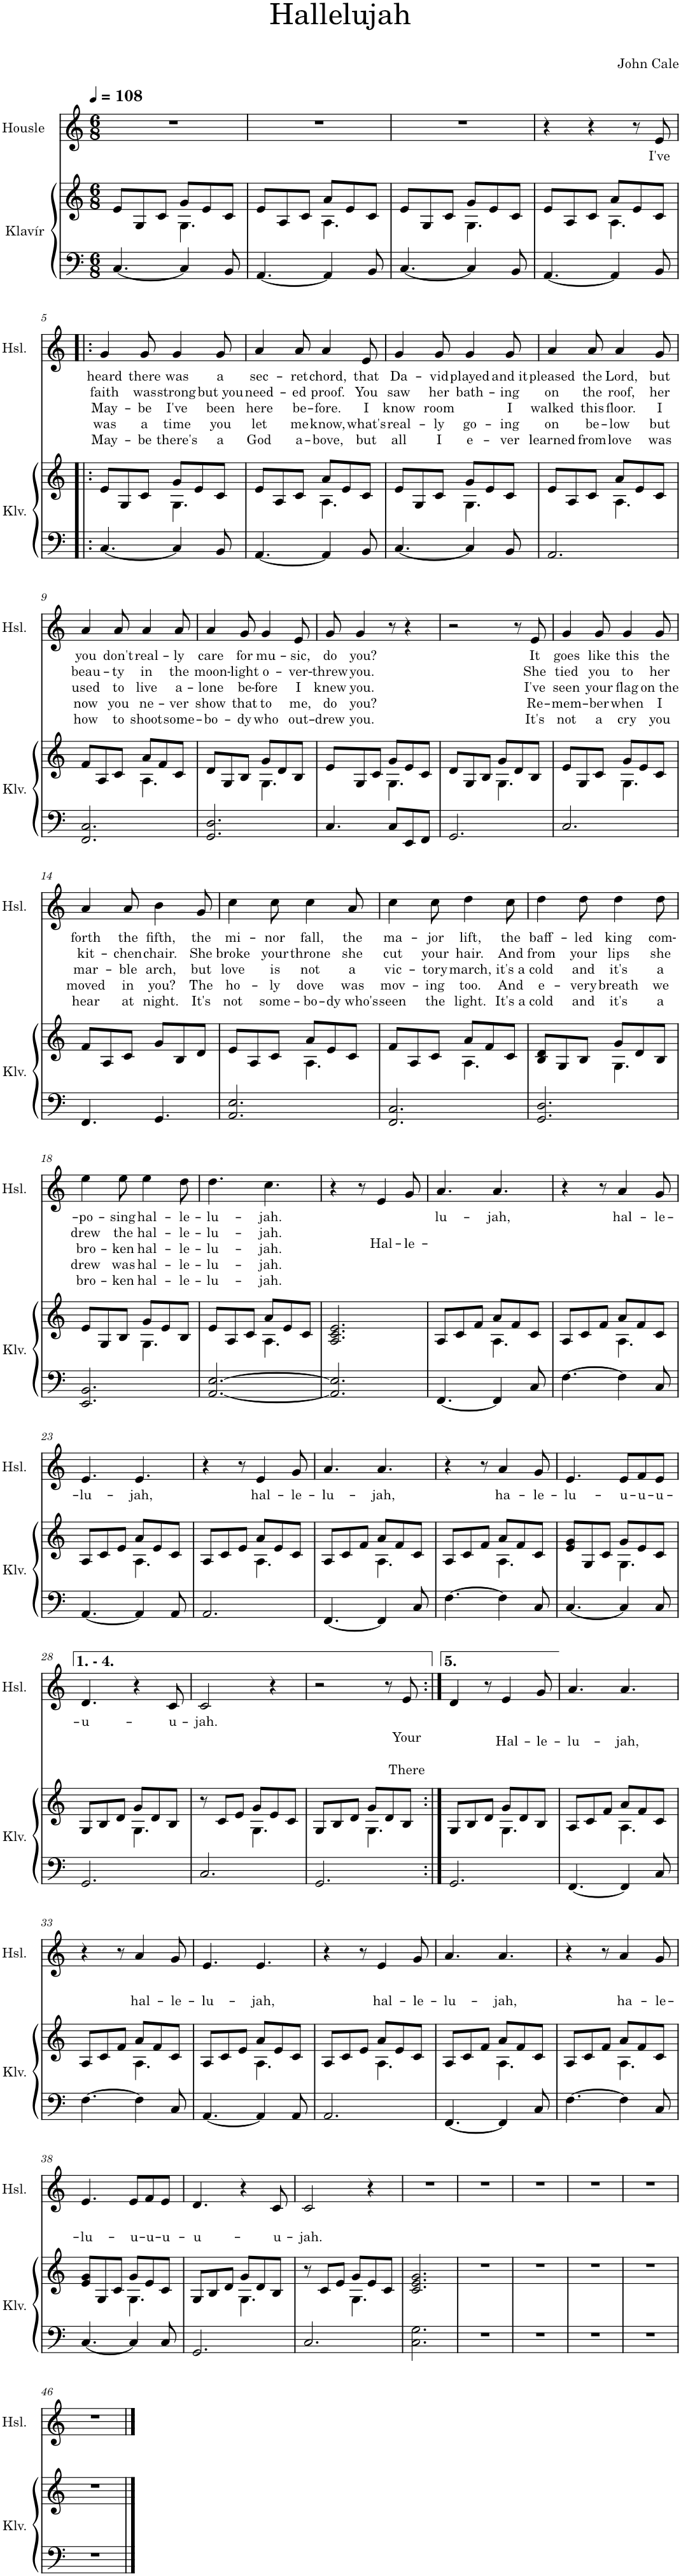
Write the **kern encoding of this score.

**kern	**kern	**kern	**text	**text	**text	**text	**text
*part2	*part2	*part1	*part1	*part1	*part1	*part1	*part1
*staff3	*staff2	*staff1	*staff1	*staff1	*staff1	*staff1	*staff1
*I"Klavír	*	*I"Housle	*	*	*	*	*
*I'Klv.	*	*I'Hsl.	*	*	*	*	*
*clefF4	*clefG2	*clefG2	*	*	*	*	*
*k[]	*k[]	*k[]	*	*	*	*	*
*M6/8	*M6/8	*M6/8	*	*	*	*	*
*MM108	*MM108	*MM108	*	*	*	*	*
=1	=1	=1	=1	=1	=1	=1	=1
*	*^	*	*	*	*	*	*
[4.C/	8e/L	4.ryy	2.r	.	.	.	.	.
.	8G/	.	.	.	.	.	.	.
.	8c/J	.	.	.	.	.	.	.
4C/]	8g/L	4.G\	.	.	.	.	.	.
.	8e/	.	.	.	.	.	.	.
8BB/	8c/J	.	.	.	.	.	.	.
=2	=2	=2	=2	=2	=2	=2	=2	=2
[4.AA/	8e/L	4.ryy	2.r	.	.	.	.	.
.	8A/	.	.	.	.	.	.	.
.	8c/J	.	.	.	.	.	.	.
4AA/]	8a/L	4.A\	.	.	.	.	.	.
.	8e/	.	.	.	.	.	.	.
8BB/	8c/J	.	.	.	.	.	.	.
=3	=3	=3	=3	=3	=3	=3	=3	=3
[4.C/	8e/L	4.ryy	2.r	.	.	.	.	.
.	8G/	.	.	.	.	.	.	.
.	8c/J	.	.	.	.	.	.	.
4C/]	8g/L	4.G\	.	.	.	.	.	.
.	8e/	.	.	.	.	.	.	.
8BB/	8c/J	.	.	.	.	.	.	.
=4	=4	=4	=4	=4	=4	=4	=4	=4
[4.AA/	8e/L	4.ryy	4r	.	.	.	.	.
.	8A/	.	.	.	.	.	.	.
.	8c/J	.	4r	.	.	.	.	.
4AA/]	8a/L	4.A\	.	.	.	.	.	.
.	8e/	.	8r	.	.	.	.	.
!	!	!	!	!LO:LY:b	!	!	!	!
8BB/	8c/J	.	8e/	I've	.	.	.	.
!!LO:LB:g=z
=5!|:	=5!|:	=5!|:	=5!|:	=5!|:	=5!|:	=5!|:	=5!|:	=5!|:
!	!	!	!	!LO:LY:b	!LO:LY:b	!LO:LY:b	!LO:LY:b	!LO:LY:b
[4.C/	8e/L	4.ryy	4g/	heard	faith	May-	was	May-
.	8G/	.	.	.	.	.	.	.
!	!	!	!	!LO:LY:b	!LO:LY:b	!LO:LY:b	!LO:LY:b	!LO:LY:b
.	8c/J	.	8g/	there	was	-be	a	-be
!	!	!	!	!LO:LY:b	!LO:LY:b	!LO:LY:b	!LO:LY:b	!LO:LY:b
4C/]	8g/L	4.G\	4g/	was	strong	I've	time	there's
.	8e/	.	.	.	.	.	.	.
!	!	!	!	!LO:LY:b	!LO:LY:b	!LO:LY:b	!LO:LY:b	!LO:LY:b
8BB/	8c/J	.	8g/	a	but you	been	you	a
=6	=6	=6	=6	=6	=6	=6	=6	=6
!	!	!	!	!LO:LY:b	!LO:LY:b	!LO:LY:b	!LO:LY:b	!LO:LY:b
[4.AA/	8e/L	4.ryy	4a/	sec-	need-	here	let	God
.	8A/	.	.	.	.	.	.	.
!	!	!	!	!LO:LY:b	!LO:LY:b	!LO:LY:b	!LO:LY:b	!LO:LY:b
.	8c/J	.	8a/	-ret	-ed	be-	me	a-
!	!	!	!	!LO:LY:b	!LO:LY:b	!LO:LY:b	!LO:LY:b	!LO:LY:b
4AA/]	8a/L	4.A\	4a/	chord,	proof.	-fore.	know,	-bove,
.	8e/	.	.	.	.	.	.	.
!	!	!	!	!LO:LY:b	!LO:LY:b	!LO:LY:b	!LO:LY:b	!LO:LY:b
8BB/	8c/J	.	8e/	that	You	I	what's	but
=7	=7	=7	=7	=7	=7	=7	=7	=7
!	!	!	!	!LO:LY:b	!LO:LY:b	!LO:LY:b	!LO:LY:b	!LO:LY:b
[4.C/	8e/L	4.ryy	4g/	Da-	saw	know	real-	all
.	8G/	.	.	.	.	.	.	.
!	!	!	!	!LO:LY:b	!LO:LY:b	!LO:LY:b	!LO:LY:b	!LO:LY:b
.	8c/J	.	8g/	-vid	her	room	ly	I
!	!	!	!	!LO:LY:b	!LO:LY:b	!	!LO:LY:b	!LO:LY:b
4C/]	8g/L	4.G\	4g/	played	bath-	.	go-	e-
.	8e/	.	.	.	.	.	.	.
!	!	!	!	!LO:LY:b	!LO:LY:b	!LO:LY:b	!LO:LY:b	!LO:LY:b
8BB/	8c/J	.	8g/	and it	-ing	I	-ing	-ver
=8	=8	=8	=8	=8	=8	=8	=8	=8
!	!	!	!	!LO:LY:b	!LO:LY:b	!LO:LY:b	!LO:LY:b	!LO:LY:b
2.AA/	8e/L	4.ryy	4a/	pleased	on	walked	on	learned
.	8A/	.	.	.	.	.	.	.
!	!	!	!	!LO:LY:b	!LO:LY:b	!LO:LY:b	!LO:LY:b	!LO:LY:b
.	8c/J	.	8a/	the	the	this	be-	from
!	!	!	!	!LO:LY:b	!LO:LY:b	!LO:LY:b	!LO:LY:b	!LO:LY:b
.	8a/L	4.A\	4a/	Lord,	roof,	floor.	-low	love
.	8e/	.	.	.	.	.	.	.
!	!	!	!	!LO:LY:b	!LO:LY:b	!LO:LY:b	!LO:LY:b	!LO:LY:b
.	8c/J	.	8g/	but	her	I	but	was
!!LO:LB:g=z
=9	=9	=9	=9	=9	=9	=9	=9	=9
!	!	!	!	!LO:LY:b	!LO:LY:b	!LO:LY:b	!LO:LY:b	!LO:LY:b
2.FF/ 2.C/	8f/L	4.ryy	4a/	you	beau-	used	now	how
.	8A/	.	.	.	.	.	.	.
!	!	!	!	!LO:LY:b	!LO:LY:b	!LO:LY:b	!LO:LY:b	!LO:LY:b
.	8c/J	.	8a/	don't	-ty	to	you	to
!	!	!	!	!LO:LY:b	!LO:LY:b	!LO:LY:b	!LO:LY:b	!LO:LY:b
.	8a/L	4.A\	4a/	real-	in	live	ne-	shoot
.	8f/	.	.	.	.	.	.	.
!	!	!	!	!LO:LY:b	!LO:LY:b	!LO:LY:b	!LO:LY:b	!LO:LY:b
.	8c/J	.	8a/	-ly	the	a-	-ver	some-
=10	=10	=10	=10	=10	=10	=10	=10	=10
!	!	!	!	!LO:LY:b	!LO:LY:b	!LO:LY:b	!LO:LY:b	!LO:LY:b
2.GG/ 2.D/	8d/L	4.ryy	4a/	care	moon-	-lone	show	-bo-
.	8G/	.	.	.	.	.	.	.
!	!	!	!	!LO:LY:b	!LO:LY:b	!LO:LY:b	!LO:LY:b	!LO:LY:b
.	8B/J	.	8g/	for	-light	be-	that	-dy
!	!	!	!	!LO:LY:b	!LO:LY:b	!LO:LY:b	!LO:LY:b	!LO:LY:b
.	8g/L	4.G\	4g/	mu-	o-	-fore	to	who
.	8d/	.	.	.	.	.	.	.
!	!	!	!	!LO:LY:b	!LO:LY:b	!LO:LY:b	!LO:LY:b	!LO:LY:b
.	8B/J	.	8e/	-sic,	-ver-	I	me,	out-
=11	=11	=11	=11	=11	=11	=11	=11	=11
!	!	!	!	!LO:LY:b	!LO:LY:b	!LO:LY:b	!LO:LY:b	!LO:LY:b
4.C/	8e/L	4.ryy	8g/	do	-threw	knew	do	-drew
!	!	!	!	!LO:LY:b	!LO:LY:b	!LO:LY:b	!LO:LY:b	!LO:LY:b
.	8G/	.	4g/	you?	you.	you.	you?	you.
.	8c/J	.	.	.	.	.	.	.
8C/L	8g/L	4.G\	8r	.	.	.	.	.
8EE/	8e/	.	4r	.	.	.	.	.
8FF/J	8c/J	.	.	.	.	.	.	.
=12	=12	=12	=12	=12	=12	=12	=12	=12
2.GG/	8d/L	4.ryy	2r	.	.	.	.	.
.	8G/	.	.	.	.	.	.	.
.	8B/J	.	.	.	.	.	.	.
.	8g/L	4.G\	.	.	.	.	.	.
.	8d/	.	8r	.	.	.	.	.
!	!	!	!	!LO:LY:b	!LO:LY:b	!LO:LY:b	!LO:LY:b	!LO:LY:b
.	8B/J	.	8e/	It	She	I've	Re-	It's
=13	=13	=13	=13	=13	=13	=13	=13	=13
!	!	!	!	!LO:LY:b	!LO:LY:b	!LO:LY:b	!LO:LY:b	!LO:LY:b
2.C/	8e/L	4.ryy	4g/	goes	tied	seen	-mem-	not
.	8G/	.	.	.	.	.	.	.
!	!	!	!	!LO:LY:b	!LO:LY:b	!LO:LY:b	!LO:LY:b	!LO:LY:b
.	8c/J	.	8g/	like	you	your	-ber	a
!	!	!	!	!LO:LY:b	!LO:LY:b	!LO:LY:b	!LO:LY:b	!LO:LY:b
.	8g/L	4.G\	4g/	this	to	flag	when	cry
.	8e/	.	.	.	.	.	.	.
!	!	!	!	!LO:LY:b	!LO:LY:b	!LO:LY:b	!LO:LY:b	!LO:LY:b
.	8c/J	.	8g/	the	her	on the	I	you
*	*v	*v	*	*	*	*	*	*
!!LO:LB:g=z
=14	=14	=14	=14	=14	=14	=14	=14
!	!	!	!LO:LY:b	!LO:LY:b	!LO:LY:b	!LO:LY:b	!LO:LY:b
4.FF/	8f/L	4a/	forth	kit-	mar-	moved	hear
.	8A/	.	.	.	.	.	.
!	!	!	!LO:LY:b	!LO:LY:b	!LO:LY:b	!LO:LY:b	!LO:LY:b
.	8c/J	8a/	the	-chen	-ble	in	at
!	!	!	!LO:LY:b	!LO:LY:b	!LO:LY:b	!LO:LY:b	!LO:LY:b
4.GG/	8g/L	4b\	fifth,	chair.	arch,	you?	night.
.	8B/	.	.	.	.	.	.
!	!	!	!LO:LY:b	!LO:LY:b	!LO:LY:b	!LO:LY:b	!LO:LY:b
.	8d/J	8g/	the	She	but	The	It's
=15	=15	=15	=15	=15	=15	=15	=15
*	*^	*	*	*	*	*	*
!	!	!	!	!LO:LY:b	!LO:LY:b	!LO:LY:b	!LO:LY:b	!LO:LY:b
2.AA/ 2.E/	8e/L	4.ryy	4cc\	mi-	broke	love	ho-	not
.	8A/	.	.	.	.	.	.	.
!	!	!	!	!LO:LY:b	!LO:LY:b	!LO:LY:b	!LO:LY:b	!LO:LY:b
.	8c/J	.	8cc\	nor	your	is	-ly	some-
!	!	!	!	!LO:LY:b	!LO:LY:b	!LO:LY:b	!LO:LY:b	!LO:LY:b
.	8a/L	4.A\	4cc\	fall,	throne	not	dove	-bo-
.	8e/	.	.	.	.	.	.	.
!	!	!	!	!LO:LY:b	!LO:LY:b	!LO:LY:b	!LO:LY:b	!LO:LY:b
.	8c/J	.	8a/	the	she	a	was	-dy who's
=16	=16	=16	=16	=16	=16	=16	=16	=16
!	!	!	!	!LO:LY:b	!LO:LY:b	!LO:LY:b	!LO:LY:b	!LO:LY:b
2.FF/ 2.C/	8f/L	4.ryy	4cc\	ma-	cut	vic-	mov-	seen
.	8A/	.	.	.	.	.	.	.
!	!	!	!	!LO:LY:b	!LO:LY:b	!LO:LY:b	!LO:LY:b	!LO:LY:b
.	8c/J	.	8cc\	-jor	your	-tory	-ing	the
!	!	!	!	!LO:LY:b	!LO:LY:b	!LO:LY:b	!LO:LY:b	!LO:LY:b
.	8a/L	4.A\	4dd\	lift,	hair.	march,	too.	light.
.	8f/	.	.	.	.	.	.	.
!	!	!	!	!LO:LY:b	!LO:LY:b	!LO:LY:b	!LO:LY:b	!LO:LY:b
.	8c/J	.	8cc\	the	And	it's a	And	It's a
=17	=17	=17	=17	=17	=17	=17	=17	=17
!	!	!	!	!LO:LY:b	!LO:LY:b	!LO:LY:b	!LO:LY:b	!LO:LY:b
2.GG/ 2.D/	8B/ 8d/L	4.ryy	4dd\	baff-	from	cold	e-	cold
.	8G/	.	.	.	.	.	.	.
!	!	!	!	!LO:LY:b	!LO:LY:b	!LO:LY:b	!LO:LY:b	!LO:LY:b
.	8B/J	.	8dd\	-led	your	and	-very	and
!	!	!	!	!LO:LY:b	!LO:LY:b	!LO:LY:b	!LO:LY:b	!LO:LY:b
.	8g/L	4.G\	4dd\	king	lips	it's	breath	it's
.	8d/	.	.	.	.	.	.	.
!	!	!	!	!LO:LY:b	!LO:LY:b	!LO:LY:b	!LO:LY:b	!LO:LY:b
.	8B/J	.	8dd\	com-	she	a	we	a
!!LO:LB:g=z
=18	=18	=18	=18	=18	=18	=18	=18	=18
!	!	!	!	!LO:LY:b	!LO:LY:b	!LO:LY:b	!LO:LY:b	!LO:LY:b
2.EE/ 2.BB/	8e/L	4.ryy	4ee\	-po-	drew	bro-	drew	bro-
.	8G/	.	.	.	.	.	.	.
!	!	!	!	!LO:LY:b	!LO:LY:b	!LO:LY:b	!LO:LY:b	!LO:LY:b
.	8B/J	.	8ee\	-sing	the	-ken	was	-ken
!	!	!	!	!LO:LY:b	!LO:LY:b	!LO:LY:b	!LO:LY:b	!LO:LY:b
.	8g/L	4.G\	4ee\	hal-	hal-	hal-	hal-	hal-
.	8e/	.	.	.	.	.	.	.
!	!	!	!	!LO:LY:b	!LO:LY:b	!LO:LY:b	!LO:LY:b	!LO:LY:b
.	8B/J	.	8dd\	-le-	-le-	-le-	-le-	-le-
=19	=19	=19	=19	=19	=19	=19	=19	=19
!	!	!	!	!LO:LY:b	!LO:LY:b	!LO:LY:b	!LO:LY:b	!LO:LY:b
[2.AA/ [2.E/	8e/L	4.ryy	4.dd\	-lu-	-lu-	-lu-	-lu-	-lu-
.	8A/	.	.	.	.	.	.	.
.	8c/J	.	.	.	.	.	.	.
!	!	!	!	!LO:LY:b	!LO:LY:b	!LO:LY:b	!LO:LY:b	!LO:LY:b
.	8a/L	4.A\	4.cc\	-jah.	-jah.	-jah.	-jah.	-jah.
.	8e/	.	.	.	.	.	.	.
.	8c/J	.	.	.	.	.	.	.
*	*v	*v	*	*	*	*	*	*
=20	=20	=20	=20	=20	=20	=20	=20
2.AA/] 2.E/]	2.A/ 2.c/ 2.e/	4r	.	.	.	.	.
.	.	8r	.	.	.	.	.
!	!	!	!LO:LY:b	!	!	!	!
.	.	4e/	Hal-	.	.	.	.
!	!	!	!LO:LY:b	!	!	!	!
.	.	8g/	-le-	.	.	.	.
=21	=21	=21	=21	=21	=21	=21	=21
*	*^	*	*	*	*	*	*
!	!	!	!	!LO:LY:b	!LO:LY:b	!LO:LY:b	!LO:LY:b	!LO:LY:b
[4.FF/	8A/L	4.ryy	4.a/	-lu-	.	.	.	.
.	8c/	.	.	.	.	.	.	.
.	8f/J	.	.	.	.	.	.	.
!	!	!	!	!LO:LY:b	!	!	!	!
4FF/]	8a/L	4.A\	4.a/	-jah,	.	.	.	.
.	8f/	.	.	.	.	.	.	.
8C/	8c/J	.	.	.	.	.	.	.
=22	=22	=22	=22	=22	=22	=22	=22	=22
[4.F\	8A/L	4.ryy	4r	.	.	.	.	.
.	8c/	.	.	.	.	.	.	.
.	8f/J	.	8r	.	.	.	.	.
!	!	!	!	!LO:LY:b	!	!	!	!
4F\]	8a/L	4.A\	4a/	hal-	.	.	.	.
.	8f/	.	.	.	.	.	.	.
!	!	!	!	!LO:LY:b	!	!	!	!
8C/	8c/J	.	8g/	-le-	.	.	.	.
!!LO:LB:g=z
=23	=23	=23	=23	=23	=23	=23	=23	=23
!	!	!	!	!LO:LY:b	!	!	!	!
[4.AA/	8A/L	4.ryy	4.e/	-lu-	.	.	.	.
.	8c/	.	.	.	.	.	.	.
.	8e/J	.	.	.	.	.	.	.
!	!	!	!	!LO:LY:b	!	!	!	!
4AA/]	8a/L	4.A\	4.e/	-jah,	.	.	.	.
.	8e/	.	.	.	.	.	.	.
8AA/	8c/J	.	.	.	.	.	.	.
=24	=24	=24	=24	=24	=24	=24	=24	=24
2.AA/	8A/L	4.ryy	4r	.	.	.	.	.
.	8c/	.	.	.	.	.	.	.
.	8e/J	.	8r	.	.	.	.	.
!	!	!	!	!LO:LY:b	!	!	!	!
.	8a/L	4.A\	4e/	hal-	.	.	.	.
.	8e/	.	.	.	.	.	.	.
!	!	!	!	!LO:LY:b	!	!	!	!
.	8c/J	.	8g/	-le-	.	.	.	.
=25	=25	=25	=25	=25	=25	=25	=25	=25
!	!	!	!	!LO:LY:b	!	!	!	!
[4.FF/	8A/L	4.ryy	4.a/	-lu-	.	.	.	.
.	8c/	.	.	.	.	.	.	.
.	8f/J	.	.	.	.	.	.	.
!	!	!	!	!LO:LY:b	!	!	!	!
4FF/]	8a/L	4.A\	4.a/	-jah,	.	.	.	.
.	8f/	.	.	.	.	.	.	.
8C/	8c/J	.	.	.	.	.	.	.
=26	=26	=26	=26	=26	=26	=26	=26	=26
[4.F\	8A/L	4.ryy	4r	.	.	.	.	.
.	8c/	.	.	.	.	.	.	.
.	8f/J	.	8r	.	.	.	.	.
!	!	!	!	!LO:LY:b	!	!	!	!
4F\]	8a/L	4.A\	4a/	ha-	.	.	.	.
.	8f/	.	.	.	.	.	.	.
!	!	!	!	!LO:LY:b	!	!	!	!
8C/	8c/J	.	8g/	-le-	.	.	.	.
=27	=27	=27	=27	=27	=27	=27	=27	=27
!	!	!	!	!LO:LY:b	!	!	!	!
[4.C/	8e/ 8g/L	4.ryy	4.e/	-lu-	.	.	.	.
.	8G/	.	.	.	.	.	.	.
.	8c/J	.	.	.	.	.	.	.
!	!	!	!	!LO:LY:b	!	!	!	!
4C/]	8g/L	4.G\	8e/L	-u-	.	.	.	.
!	!	!	!	!LO:LY:b	!	!	!	!
.	8e/	.	8f/	-u-	.	.	.	.
!	!	!	!	!LO:LY:b	!	!	!	!
8C/	8c/J	.	8e/J	-u-	.	.	.	.
!!LO:LB:g=z
=28	=28	=28	=28	=28	=28	=28	=28	=28
!	!	!	!	!LO:LY:b	!	!	!	!
2.GG/	8G/L	4.ryy	4.d/	-u-	.	.	.	.
.	8B/	.	.	.	.	.	.	.
.	8d/J	.	.	.	.	.	.	.
.	8g/L	4.G\	4r	.	.	.	.	.
.	8d/	.	.	.	.	.	.	.
!	!	!	!	!LO:LY:b	!	!	!	!
.	8B/J	.	8c/	-u-	.	.	.	.
=29	=29	=29	=29	=29	=29	=29	=29	=29
!	!	!	!	!LO:LY:b	!	!	!	!
2.C/	8r	4.ryy	2c/	-jah.	.	.	.	.
.	8c/L	.	.	.	.	.	.	.
.	8e/J	.	.	.	.	.	.	.
.	8g/L	4.G\	.	.	.	.	.	.
.	8e/	.	4r	.	.	.	.	.
.	8c/J	.	.	.	.	.	.	.
=30	=30	=30	=30	=30	=30	=30	=30	=30
2.GG/	8G/L	4.ryy	2r	.	.	.	.	.
.	8B/	.	.	.	.	.	.	.
.	8d/J	.	.	.	.	.	.	.
.	8g/L	4.G\	.	.	.	.	.	.
.	8d/	.	8r	.	.	.	.	.
!	!	!	!	!LO:LY:b	!LO:LY:b	!	!LO:LY:b	!
.	8B/J	.	8e/	.	Your	.	There	.
=31:|!	=31:|!	=31:|!	=31:|!	=31:|!	=31:|!	=31:|!	=31:|!	=31:|!
2.GG/	8G/L	4.ryy	4d/	.	.	.	.	.
.	8B/	.	.	.	.	.	.	.
.	8d/J	.	8r	.	.	.	.	.
!	!	!	!	!LO:LY:b	!	!	!	!
.	8g/L	4.G\	4e/	Hal-	.	.	.	.
.	8d/	.	.	.	.	.	.	.
!	!	!	!	!LO:LY:b	!	!	!	!
.	8B/J	.	8g/	-le-	.	.	.	.
=32	=32	=32	=32	=32	=32	=32	=32	=32
!	!	!	!	!LO:LY:b	!	!	!	!
[4.FF/	8A/L	4.ryy	4.a/	-lu-	.	.	.	.
.	8c/	.	.	.	.	.	.	.
.	8f/J	.	.	.	.	.	.	.
!	!	!	!	!LO:LY:b	!	!	!	!
4FF/]	8a/L	4.A\	4.a/	-jah,	.	.	.	.
.	8f/	.	.	.	.	.	.	.
8C/	8c/J	.	.	.	.	.	.	.
!!LO:LB:g=z
=33	=33	=33	=33	=33	=33	=33	=33	=33
[4.F\	8A/L	4.ryy	4r	.	.	.	.	.
.	8c/	.	.	.	.	.	.	.
.	8f/J	.	8r	.	.	.	.	.
!	!	!	!	!LO:LY:b	!	!	!	!
4F\]	8a/L	4.A\	4a/	hal-	.	.	.	.
.	8f/	.	.	.	.	.	.	.
!	!	!	!	!LO:LY:b	!	!	!	!
8C/	8c/J	.	8g/	-le-	.	.	.	.
=34	=34	=34	=34	=34	=34	=34	=34	=34
!	!	!	!	!LO:LY:b	!	!	!	!
[4.AA/	8A/L	4.ryy	4.e/	-lu-	.	.	.	.
.	8c/	.	.	.	.	.	.	.
.	8e/J	.	.	.	.	.	.	.
!	!	!	!	!LO:LY:b	!	!	!	!
4AA/]	8a/L	4.A\	4.e/	-jah,	.	.	.	.
.	8e/	.	.	.	.	.	.	.
8AA/	8c/J	.	.	.	.	.	.	.
=35	=35	=35	=35	=35	=35	=35	=35	=35
2.AA/	8A/L	4.ryy	4r	.	.	.	.	.
.	8c/	.	.	.	.	.	.	.
.	8e/J	.	8r	.	.	.	.	.
!	!	!	!	!LO:LY:b	!	!	!	!
.	8a/L	4.A\	4e/	hal-	.	.	.	.
.	8e/	.	.	.	.	.	.	.
!	!	!	!	!LO:LY:b	!	!	!	!
.	8c/J	.	8g/	-le-	.	.	.	.
=36	=36	=36	=36	=36	=36	=36	=36	=36
!	!	!	!	!LO:LY:b	!	!	!	!
[4.FF/	8A/L	4.ryy	4.a/	-lu-	.	.	.	.
.	8c/	.	.	.	.	.	.	.
.	8f/J	.	.	.	.	.	.	.
!	!	!	!	!LO:LY:b	!	!	!	!
4FF/]	8a/L	4.A\	4.a/	-jah,	.	.	.	.
.	8f/	.	.	.	.	.	.	.
8C/	8c/J	.	.	.	.	.	.	.
=37	=37	=37	=37	=37	=37	=37	=37	=37
[4.F\	8A/L	4.ryy	4r	.	.	.	.	.
.	8c/	.	.	.	.	.	.	.
.	8f/J	.	8r	.	.	.	.	.
!	!	!	!	!LO:LY:b	!	!	!	!
4F\]	8a/L	4.A\	4a/	ha-	.	.	.	.
.	8f/	.	.	.	.	.	.	.
!	!	!	!	!LO:LY:b	!	!	!	!
8C/	8c/J	.	8g/	-le-	.	.	.	.
!!LO:LB:g=z
=38	=38	=38	=38	=38	=38	=38	=38	=38
!	!	!	!	!LO:LY:b	!	!	!	!
[4.C/	8e/ 8g/L	4.ryy	4.e/	-lu-	.	.	.	.
.	8G/	.	.	.	.	.	.	.
.	8c/J	.	.	.	.	.	.	.
!	!	!	!	!LO:LY:b	!	!	!	!
4C/]	8g/L	4.G\	8e/L	-u-	.	.	.	.
!	!	!	!	!LO:LY:b	!	!	!	!
.	8e/	.	8f/	-u-	.	.	.	.
!	!	!	!	!LO:LY:b	!	!	!	!
8C/	8c/J	.	8e/J	-u-	.	.	.	.
=39	=39	=39	=39	=39	=39	=39	=39	=39
!	!	!	!	!LO:LY:b	!	!	!	!
2.GG/	8G/L	4.ryy	4.d/	-u-	.	.	.	.
.	8B/	.	.	.	.	.	.	.
.	8d/J	.	.	.	.	.	.	.
.	8g/L	4.G\	4r	.	.	.	.	.
.	8d/	.	.	.	.	.	.	.
!	!	!	!	!LO:LY:b	!	!	!	!
.	8B/J	.	8c/	-u-	.	.	.	.
=40	=40	=40	=40	=40	=40	=40	=40	=40
!	!	!	!	!LO:LY:b	!	!	!	!
2.C/	8r	4.ryy	2c/	-jah.	.	.	.	.
.	8c/L	.	.	.	.	.	.	.
.	8e/J	.	.	.	.	.	.	.
.	8g/L	4.G\	.	.	.	.	.	.
.	8e/	.	4r	.	.	.	.	.
.	8c/J	.	.	.	.	.	.	.
*	*v	*v	*	*	*	*	*	*
=41	=41	=41	=41	=41	=41	=41	=41
2.C\ 2.G\	2.c/ 2.e/ 2.g/	2.r	.	.	.	.	.
=42	=42	=42	=42	=42	=42	=42	=42
2.r	2.r	2.r	.	.	.	.	.
=43	=43	=43	=43	=43	=43	=43	=43
2.r	2.r	2.r	.	.	.	.	.
=44	=44	=44	=44	=44	=44	=44	=44
2.r	2.r	2.r	.	.	.	.	.
=45	=45	=45	=45	=45	=45	=45	=45
2.r	2.r	2.r	.	.	.	.	.
!!LO:LB:g=z
=46	=46	=46	=46	=46	=46	=46	=46
2.r	2.r	2.r	.	.	.	.	.
==	==	==	==	==	==	==	==
*-	*-	*-	*-	*-	*-	*-	*-
